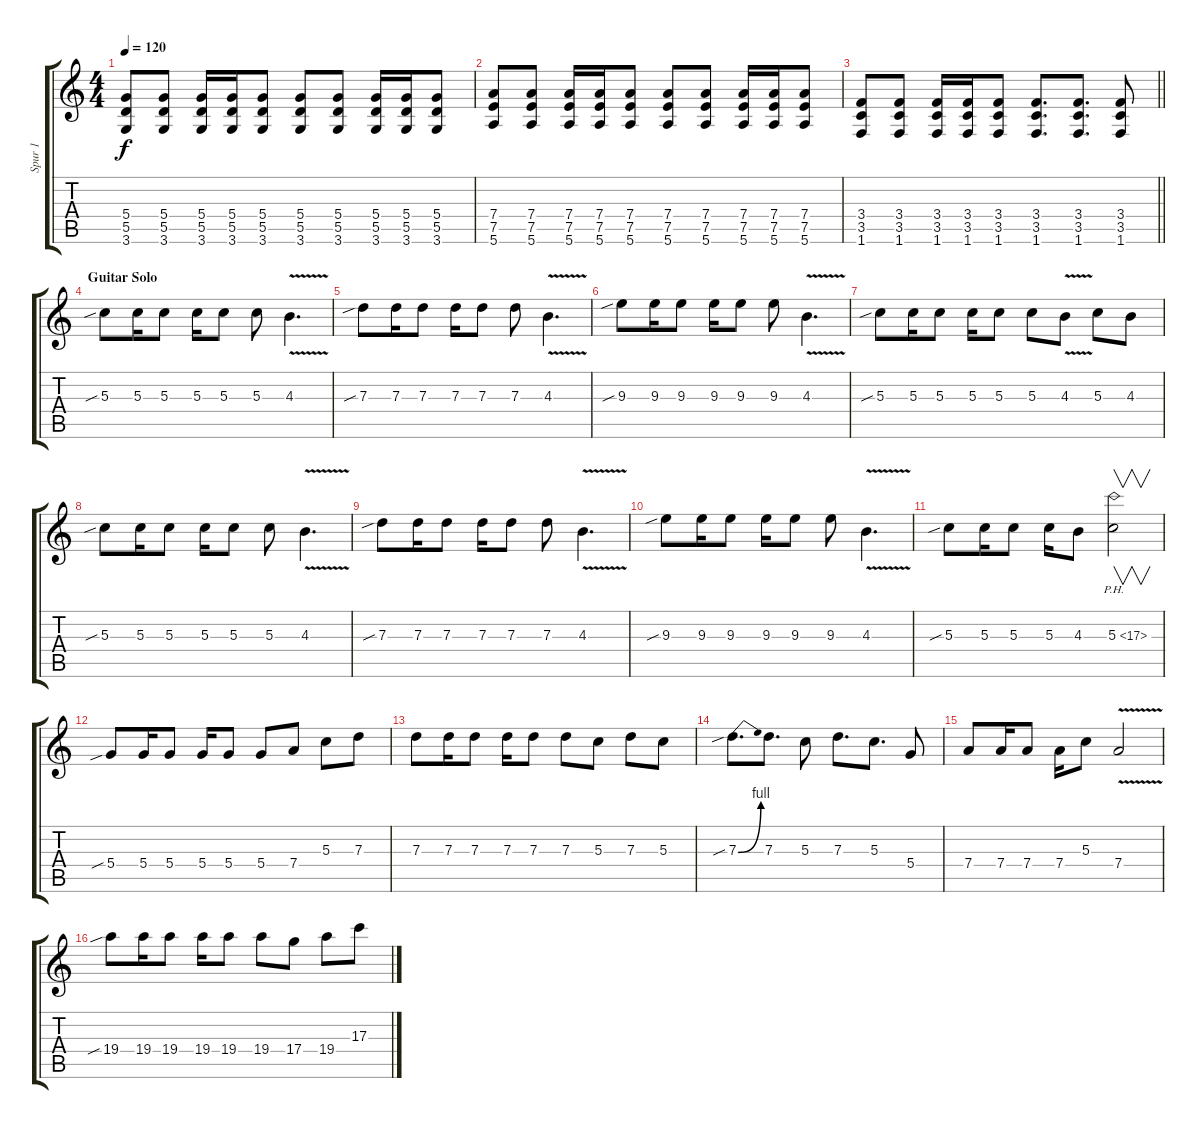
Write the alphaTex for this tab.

\track ("Spur 1" "Spur 1") {instrument distortionguitar}
\staff {score tabs}
\tuning (E4 B3 G3 D3 A2 E2) {hide}
\ts (4 4)
\tempo 120
\clef g2
\ks c
(5.4 5.5 3.6).8{dy f} (5.4 5.5 3.6).8 (5.4 5.5 3.6).16 (5.4 5.5 3.6).16 (5.4 5.5 3.6).8 (5.4 5.5 3.6).8 (5.4 5.5 3.6).8 (5.4 5.5 3.6).16 (5.4 5.5 3.6).16 (5.4 5.5 3.6).8 |
(7.4 7.5 5.6).8 (7.4 7.5 5.6).8 (7.4 7.5 5.6).16 (7.4 7.5 5.6).16 (7.4 7.5 5.6).8 (7.4 7.5 5.6).8 (7.4 7.5 5.6).8 (7.4 7.5 5.6).16 (7.4 7.5 5.6).16 (7.4 7.5 5.6).8 |
\barLineRight lightlight
(3.4 3.5 1.6).8 (3.4 3.5 1.6).8 (3.4 3.5 1.6).16 (3.4 3.5 1.6).16 (3.4 3.5 1.6).8 (3.4 3.5 1.6).8{d} (3.4 3.5 1.6).8{d} (3.4 3.5 1.6).8 |
\section ("" "Guitar Solo")
5.3{sib}.8{volume 16} 5.3.16 5.3.8 5.3.16 5.3.8 5.3.8 4.3{v}.4{d} |
7.3{sib}.8 7.3.16 7.3.8 7.3.16 7.3.8 7.3.8 4.3{v}.4{d} |
9.3{sib}.8 9.3.16 9.3.8 9.3.16 9.3.8 9.3.8 4.3{v}.4{d} |
5.3{sib}.8 5.3.16 5.3.8 5.3.16 5.3.8 5.3.8 4.3{v}.8 5.3.8 4.3.8 |
5.3{sib}.8 5.3.16 5.3.8 5.3.16 5.3.8 5.3.8 4.3{v}.4{d} |
7.3{sib}.8 7.3.16 7.3.8 7.3.16 7.3.8 7.3.8 4.3{v}.4{d} |
9.3{sib}.8 9.3.16 9.3.8 9.3.16 9.3.8 9.3.8 4.3{v}.4{d} |
5.3{sib}.8 5.3.16 5.3.8 5.3.16 4.3.8 5.3{ph 12}.2{v} |
5.4{sib}.8 5.4.16 5.4.8 5.4.16 5.4.8 5.4.8 7.4.8 5.3.8 7.3.8 |
7.3.8 7.3.16 7.3.8 7.3.16 7.3.8 7.3.8 5.3.8 7.3.8 5.3.8 |
7.3{be (bend 0 0 60 4) sib}.8{d} 7.3.8{d} 5.3.8 7.3.8{d} 5.3.8{d} 5.4.8 |
7.4.8 7.4.16 7.4.8 7.4.16 5.3.8 7.4{v}.2 |
19.4{sib}.8 19.4.16 19.4.8 19.4.16 19.4.8 19.4.8 17.4.8 19.4.8 17.3.8
